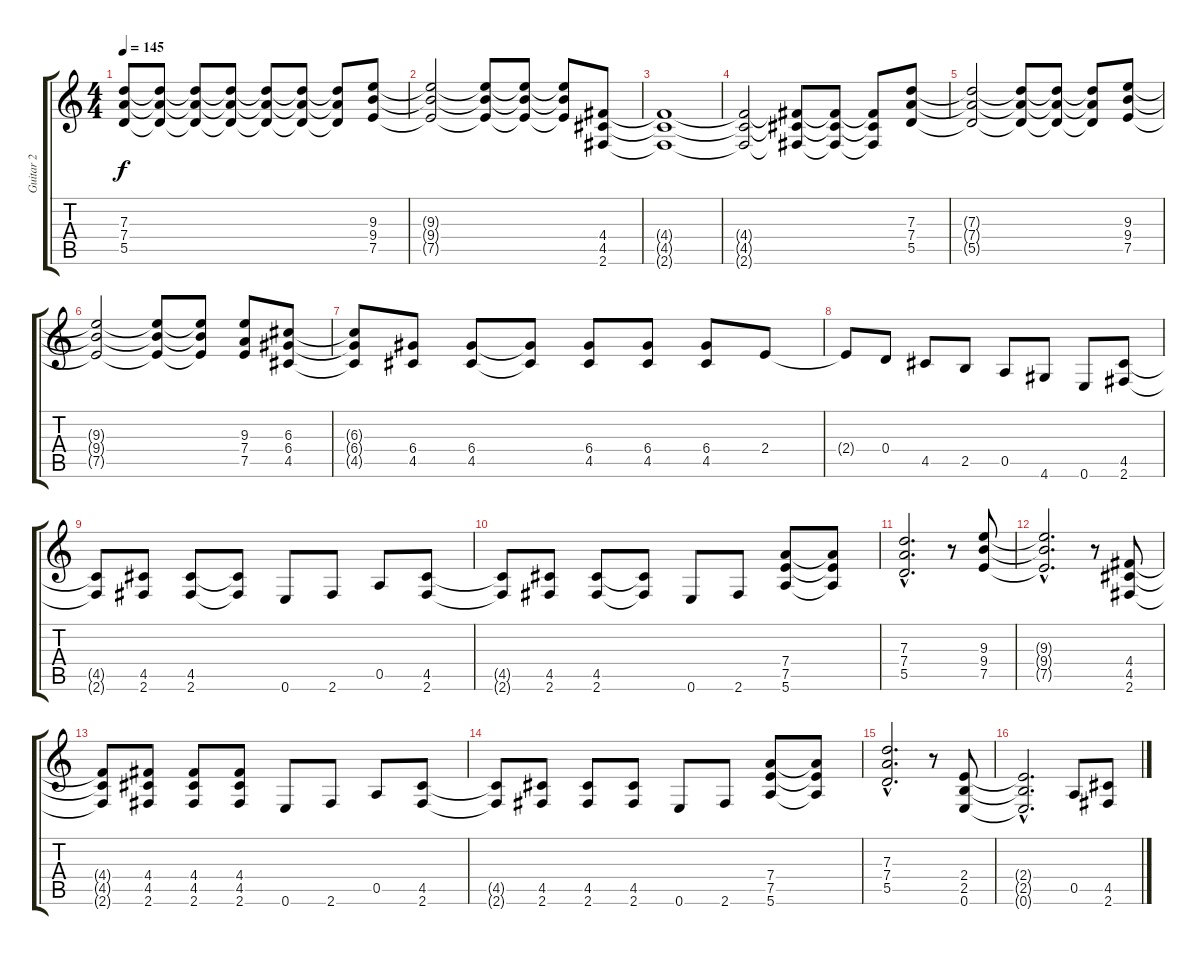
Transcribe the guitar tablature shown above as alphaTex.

\track ("Guitar 2" "Guitar 2") {instrument distortionguitar}
\staff {score tabs}
\tuning (E4 B3 G3 D3 A2 E2) {hide}
\ts (4 4)
\tempo 145
\clef g2
\ks c
(7.3 7.4 5.5).8{dy f} (7.3{t} 7.4{t} 5.5{t}).8 (7.3{t} 7.4{t} 5.5{t}).8 (7.3{t} 7.4{t} 5.5{t}).8 (7.3{t} 7.4{t} 5.5{t}).8 (7.3{t} 7.4{t} 5.5{t}).8 (7.3{t} 7.4{t} 5.5{t}).8 (9.3 9.4 7.5).8 |
(9.3{t} 9.4{t} 7.5{t}).2 (9.3{t} 9.4{t} 7.5{t}).8 (9.3{t} 9.4{t} 7.5{t}).8 (9.3{t} 9.4{t} 7.5{t}).8 (4.4 4.5 2.6).8 |
(4.4{t} 4.5{t} 2.6{t}).1 |
(4.4{t} 4.5{t} 2.6{t}).2 (4.4{t} 4.5{t} 2.6{t}).8 (4.4{t} 4.5{t} 2.6{t}).8 (4.4{t} 4.5{t} 2.6{t}).8 (7.3 7.4 5.5).8 |
(7.3{t} 7.4{t} 5.5{t}).2 (7.3{t} 7.4{t} 5.5{t}).8 (7.3{t} 7.4{t} 5.5{t}).8 (7.3{t} 7.4{t} 5.5{t}).8 (9.3 9.4 7.5).8 |
(9.3{t} 9.4{t} 7.5{t}).2 (9.3{t} 9.4{t} 7.5{t}).8 (9.3{t} 9.4{t} 7.5{t}).8 (9.3 7.4 7.5).8 (6.3 6.4 4.5).8 |
(6.3{t} 6.4{t} 4.5{t}).8 (6.4 4.5).8 (6.4 4.5).8 (6.4{t} 4.5{t}).8 (6.4 4.5).8 (6.4 4.5).8 (6.4 4.5).8 2.4.8 |
2.4{t}.8 0.4.8 4.5.8 2.5.8 0.5.8 4.6.8 0.6.8 (4.5 2.6).8 |
(4.5{t} 2.6{t}).8 (4.5 2.6).8 (4.5 2.6).8 (4.5{t} 2.6{t}).8 0.6.8 2.6.8 0.5.8 (4.5 2.6).8 |
(4.5{t} 2.6{t}).8 (4.5 2.6).8 (4.5 2.6).8 (4.5{t} 2.6{t}).8 0.6.8 2.6.8 (7.4 7.5 5.6).8 (7.4{t} 7.5{t} 5.6{t}).8 |
(7.3{hac} 7.4{hac} 5.5{hac}).2{d} r.8 (9.3 9.4 7.5).8 |
(9.3{hac t} 9.4{hac t} 7.5{hac t}).2{d} r.8 (4.4 4.5 2.6).8 |
(4.4{t} 4.5{t} 2.6{t}).8 (4.4 4.5 2.6).8 (4.4 4.5 2.6).8 (4.4 4.5 2.6).8 0.6.8 2.6.8 0.5.8 (4.5 2.6).8 |
(4.5{t} 2.6{t}).8 (4.5 2.6).8 (4.5 2.6).8 (4.5 2.6).8 0.6.8 2.6.8 (7.4 7.5 5.6).8 (7.4{t} 7.5{t} 5.6{t}).8 |
(7.3{hac} 7.4{hac} 5.5{hac}).2{d} r.8 (2.4 2.5 0.6).8 |
(2.4{hac t} 2.5{hac t} 0.6{hac t}).2{d} 0.5.8 (4.5 2.6).8
